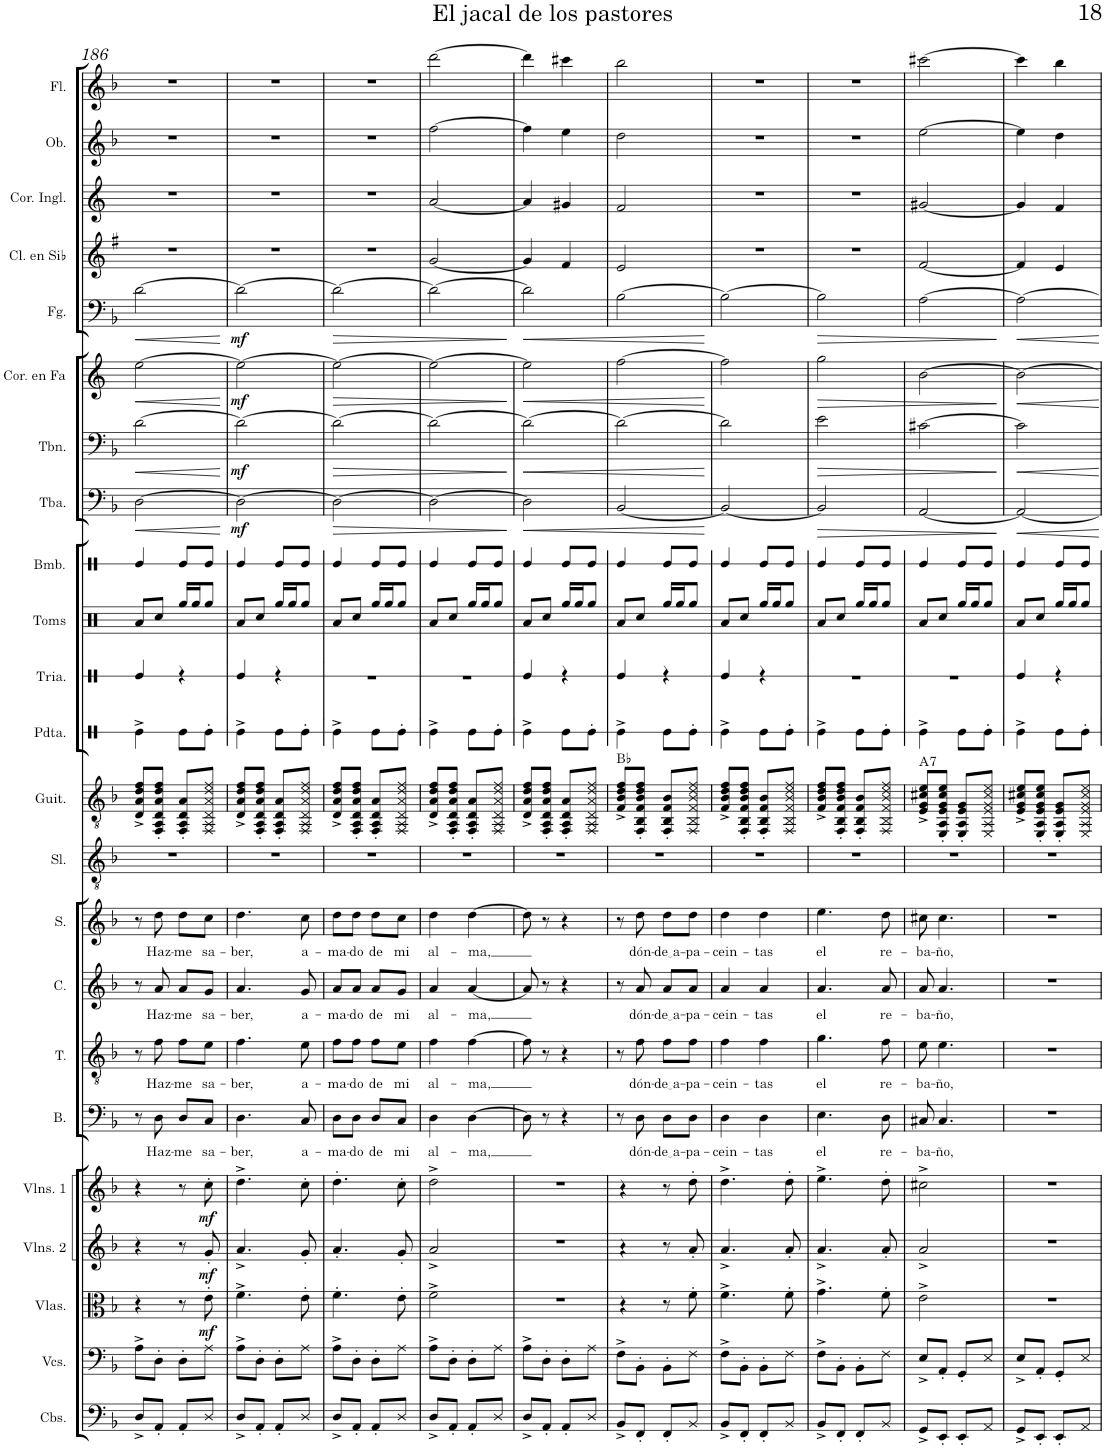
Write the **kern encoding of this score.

**kern	**kern	**kern	**dynam	**kern	**dynam	**kern	**dynam	**kern	**text	**kern	**text	**kern	**text	**kern	**text	**kern	**kern	**harte	**kern	**kern	**kern	**kern	**kern	**dynam	**kern	**dynam	**kern	**dynam	**kern	**dynam	**kern	**kern	**kern	**kern
*part23	*part22	*part21	*part21	*part20	*part20	*part19	*part19	*part18	*part18	*part17	*part17	*part16	*part16	*part15	*part15	*part14	*part13	*part13	*part12	*part11	*part10	*part9	*part8	*part8	*part7	*part7	*part6	*part6	*part5	*part5	*part4	*part3	*part2	*part1
*staff23	*staff22	*staff21	*staff21	*staff20	*staff20	*staff19	*staff19	*staff18	*staff18	*staff17	*staff17	*staff16	*staff16	*staff15	*staff15	*staff14	*staff13	*	*staff12	*staff11	*staff10	*staff9	*staff8	*staff8	*staff7	*staff7	*staff6	*staff6	*staff5	*staff5	*staff4	*staff3	*staff2	*staff1
*I"Contrabajos	*I"Violonchelos	*I"Violas	*	*I"Violines 2	*	*I"Violines 1	*	*I"Bajo	*	*I"Tenor	*	*I"Contralto	*	*I"Soprano	*	*I"Solista	*I"Guitarra	*	*I"Pandereta	*I"Triángulo	*I"Toms	*I"Bombo	*I"Tuba	*	*I"Trombón	*	*I"Trompa en Fa	*	*I"Fagot	*	*I"Clarinete en Sib	*I"Corno inglés	*I"Oboe	*I"Flauta
*I'Cbs.	*I'Vcs.	*I'Vlas.	*	*I'Vlns. 2	*	*I'Vlns. 1	*	*I'B.	*	*I'T.	*	*I'C.	*	*I'S.	*	*I'Sl.	*I'Guit.	*	*I'Pdta.	*	*I'Toms	*I'Bmb.	*I'Tba.	*	*I'Tbn.	*	*	*	*I'Fg.	*	*I'Cl. en Sib	*I'Cor. Ingl.	*I'Ob.	*I'Fl.
!!LO:PB:g=z
*clefF4	*clefF4	*clefC3	*	*clefG2	*	*clefG2	*	*clefF4	*	*clefGv2	*	*clefG2	*	*clefG2	*	*clefGv2	*clefGv2	*	*clefX	*clefX	*clefX	*clefX	*clefF4	*	*clefF4	*	*clefG2	*	*clefF4	*	*clefG2	*clefG2	*clefG2	*clefG2
*Trd7c12	*	*	*	*	*	*	*	*	*	*	*	*	*	*	*	*	*	*	*	*	*	*	*	*	*	*	*Trd4c7	*	*	*	*Trd1c2	*Trd4c7	*	*
*k[b-]	*k[b-]	*k[b-]	*	*k[b-]	*	*k[b-]	*	*k[b-]	*	*k[b-]	*	*k[b-]	*	*k[b-]	*	*k[b-]	*k[b-]	*	*k[]	*k[]	*k[]	*k[]	*k[b-]	*	*k[b-]	*	*k[]	*	*k[b-]	*	*k[f#]	*k[]	*k[b-]	*k[b-]
*M2/4	*M2/4	*M2/4	*	*M2/4	*	*M2/4	*	*M2/4	*	*M2/4	*	*M2/4	*	*M2/4	*	*M2/4	*M2/4	*	*M2/4	*M2/4	*M2/4	*M2/4	*M2/4	*	*M2/4	*	*M2/4	*	*M2/4	*	*M2/4	*M2/4	*M2/4	*M2/4
=186	=186	=186	=186	=186	=186	=186	=186	=186	=186	=186	=186	=186	=186	=186	=186	=186	=186	=186	=186	=186	=186	=186	=186	=186	=186	=186	=186	=186	=186	=186	=186	=186	=186	=186
!	!	!	!	!	!	!	!	!	!	!	!	!	!	!	!	!	!	!	!	!	!	!	!	!LO:HP:b	!	!LO:HP:b	!	!LO:HP:b	!	!LO:HP:b	!	!	!	!
8D^/L	8A^\L	4r	.	4r	.	4r	.	8r	.	8r	.	8r	.	8r	.	2r	8D/^ 8A/^ 8d/^ 8f/^L	.	4Re^\	4Re/	8Ra/L	4Re/	[2D\	<	[2d\	<	[2ee\	<	[2d\	<	2r	2r	2r	2r
!	!	!	!	!	!	!	!	!	!LO:LY:b	!	!LO:LY:b	!	!LO:LY:b	!	!LO:LY:b	!	!	!	!	!	!	!	!	!	!	!	!	!	!	!	!	!	!	!
8AA'/J	8D'\J	.	.	.	.	.	.	8D\	Haz-	8f\	Haz-	8a/	Haz-	8dd\	Haz-	.	8FF/' 8AA/' 8D/' 8A/' 8d/' 8f/'J	.	.	.	8Rcc/J	.	.	.	.	.	.	.	.	.	.	.	.	.
!	!	!	!	!	!	!	!	!	!LO:LY:b	!	!LO:LY:b	!	!LO:LY:b	!	!LO:LY:b	!	!	!	!	!	!	!	!	!	!	!	!	!	!	!	!	!	!	!
8AA'/L	8D'\L	8r	.	8r	.	8r	.	8D/L	-me	8f\L	-me	8a/L	-me	8dd\L	-me	.	8FF/' 8AA/' 8D/' 8A/'L	.	8Re\L	4r	16Rgg/LL	8Re/L	.	.	.	.	.	.	.	.	.	.	.	.
.	.	.	.	.	.	.	.	.	.	.	.	.	.	.	.	.	.	.	.	.	16Rgg/J	.	.	.	.	.	.	.	.	.	.	.	.	.
!	!	!	!LO:DY:b	!	!LO:DY:b	!	!LO:DY:b	!	!LO:LY:b	!	!LO:LY:b	!	!LO:LY:b	!	!LO:LY:b	!	!	!	!	!	!	!	!	!	!	!	!	!	!	!	!	!	!	!
8D/J	8A\J	8e'\	mf	8g'/	mf	8cc'\	mf	8C/J	sa-	8e\J	sa-	8g/J	sa-	8cc\J	sa-	.	8FF/ 8AA/ 8D/ 8A/ 8d/ 8f/J	.	8Re'\J	.	8Rgg/J	8Re/J	.	.	.	.	.	.	.	.	.	.	.	.
.	.	.	.	.	.	.	.	.	.	.	.	.	.	.	.	.	.	.	.	.	.	.	.	[	.	[	.	[	.	[	.	.	.	.
=187	=187	=187	=187	=187	=187	=187	=187	=187	=187	=187	=187	=187	=187	=187	=187	=187	=187	=187	=187	=187	=187	=187	=187	=187	=187	=187	=187	=187	=187	=187	=187	=187	=187	=187
!	!	!	!	!	!	!	!	!	!LO:LY:b	!	!LO:LY:b	!	!LO:LY:b	!	!LO:LY:b	!	!	!	!	!	!	!	!	!LO:DY:b	!	!LO:DY:b	!	!LO:DY:b	!	!LO:DY:b	!	!	!	!
8D^/L	8A^\L	4.f^\	.	4.a^/	.	4.dd^\	.	4.D\	-ber,	4.f\	-ber,	4.a/	-ber,	4.dd\	-ber,	2r	8D/^ 8A/^ 8d/^ 8f/^L	.	4Re^\	4Re/	8Ra/L	4Re/	2D\_	mf	2d\_	mf	2ee\_	mf	2d\_	mf	2r	2r	2r	2r
8AA'/J	8D'\J	.	.	.	.	.	.	.	.	.	.	.	.	.	.	.	8FF/' 8AA/' 8D/' 8A/' 8d/' 8f/'J	.	.	.	8Rcc/J	.	.	.	.	.	.	.	.	.	.	.	.	.
8AA'/L	8D'\L	.	.	.	.	.	.	.	.	.	.	.	.	.	.	.	8FF/' 8AA/' 8D/' 8A/'L	.	8Re\L	4r	16Rgg/LL	8Re/L	.	.	.	.	.	.	.	.	.	.	.	.
.	.	.	.	.	.	.	.	.	.	.	.	.	.	.	.	.	.	.	.	.	16Rgg/J	.	.	.	.	.	.	.	.	.	.	.	.	.
!	!	!	!	!	!	!	!	!	!LO:LY:b	!	!LO:LY:b	!	!LO:LY:b	!	!LO:LY:b	!	!	!	!	!	!	!	!	!	!	!	!	!	!	!	!	!	!	!
8D/J	8A\J	8e'\	.	8g'/	.	8cc'\	.	8C/	a-	8e\	a-	8g/	a-	8cc\	a-	.	8FF/ 8AA/ 8D/ 8A/ 8d/ 8f/J	.	8Re'\J	.	8Rgg/J	8Re/J	.	.	.	.	.	.	.	.	.	.	.	.
=188	=188	=188	=188	=188	=188	=188	=188	=188	=188	=188	=188	=188	=188	=188	=188	=188	=188	=188	=188	=188	=188	=188	=188	=188	=188	=188	=188	=188	=188	=188	=188	=188	=188	=188
!	!	!	!	!	!	!	!	!	!LO:LY:b	!	!LO:LY:b	!	!LO:LY:b	!	!LO:LY:b	!	!	!	!	!	!	!	!	!LO:HP:b	!	!LO:HP:b	!	!LO:HP:b	!	!LO:HP:b	!	!	!	!
8D^/L	8A^\L	4.f'\	.	4.a'/	.	4.dd'\	.	8D\L	-ma-	8f\L	-ma-	8a/L	-ma-	8dd\L	-ma-	2r	8D/^ 8A/^ 8d/^ 8f/^L	.	4Re^\	2r	8Ra/L	4Re/	2D\_	>	2d\_	>	2ee\_	>	2d\_	>	2r	2r	2r	2r
!	!	!	!	!	!	!	!	!	!LO:LY:b	!	!LO:LY:b	!	!LO:LY:b	!	!LO:LY:b	!	!	!	!	!	!	!	!	!	!	!	!	!	!	!	!	!	!	!
8AA'/J	8D'\J	.	.	.	.	.	.	8D\J	-do	8f\J	-do	8a/J	-do	8dd\J	-do	.	8FF/' 8AA/' 8D/' 8A/' 8d/' 8f/'J	.	.	.	8Rcc/J	.	.	.	.	.	.	.	.	.	.	.	.	.
!	!	!	!	!	!	!	!	!	!LO:LY:b	!	!LO:LY:b	!	!LO:LY:b	!	!LO:LY:b	!	!	!	!	!	!	!	!	!	!	!	!	!	!	!	!	!	!	!
8AA'/L	8D'\L	.	.	.	.	.	.	8D/L	de	8f\L	de	8a/L	de	8dd\L	de	.	8FF/' 8AA/' 8D/' 8A/'L	.	8Re\L	.	16Rgg/LL	8Re/L	.	.	.	.	.	.	.	.	.	.	.	.
.	.	.	.	.	.	.	.	.	.	.	.	.	.	.	.	.	.	.	.	.	16Rgg/J	.	.	.	.	.	.	.	.	.	.	.	.	.
!	!	!	!	!	!	!	!	!	!LO:LY:b	!	!LO:LY:b	!	!LO:LY:b	!	!LO:LY:b	!	!	!	!	!	!	!	!	!	!	!	!	!	!	!	!	!	!	!
8D/J	8A\J	8e'\	.	8g'/	.	8cc'\	.	8C/J	mi	8e\J	mi	8g/J	mi	8cc\J	mi	.	8FF/ 8AA/ 8D/ 8A/ 8d/ 8f/J	.	8Re'\J	.	8Rgg/J	8Re/J	.	.	.	.	.	.	.	.	.	.	.	.
=189	=189	=189	=189	=189	=189	=189	=189	=189	=189	=189	=189	=189	=189	=189	=189	=189	=189	=189	=189	=189	=189	=189	=189	=189	=189	=189	=189	=189	=189	=189	=189	=189	=189	=189
!	!	!	!	!	!	!	!	!	!LO:LY:b	!	!LO:LY:b	!	!LO:LY:b	!	!LO:LY:b	!	!	!	!	!	!	!	!	!	!	!	!	!	!	!	!	!	!	!
8D^/L	8A^\L	2f^\	.	2a^/	.	2dd^\	.	4D\	al-	4f\	al-	4a/	al-	4dd\	al-	2r	8D/^ 8A/^ 8d/^ 8f/^L	.	4Re^\	2r	8Ra/L	4Re/	2D\_	.	2d\_	.	2ee\_	.	2d\_	.	[2g/	[2a/	[2ff\	[2ddd\
8AA'/J	8D'\J	.	.	.	.	.	.	.	.	.	.	.	.	.	.	.	8FF/' 8AA/' 8D/' 8A/' 8d/' 8f/'J	.	.	.	8Rcc/J	.	.	.	.	.	.	.	.	.	.	.	.	.
!	!	!	!	!	!	!	!	!	!LO:LY:b	!	!LO:LY:b	!	!LO:LY:b	!	!LO:LY:b	!	!	!	!	!	!	!	!	!	!	!	!	!	!	!	!	!	!	!
8AA'/L	8D'\L	.	.	.	.	.	.	[4D\	-ma,	[4f\	-ma,	[4a/	-ma,	[4dd\	-ma,	.	8FF/' 8AA/' 8D/' 8A/'L	.	8Re\L	.	16Rgg/LL	8Re/L	.	.	.	.	.	.	.	.	.	.	.	.
.	.	.	.	.	.	.	.	.	.	.	.	.	.	.	.	.	.	.	.	.	16Rgg/J	.	.	.	.	.	.	.	.	.	.	.	.	.
8D/J	8A\J	.	.	.	.	.	.	.	.	.	.	.	.	.	.	.	8FF/ 8AA/ 8D/ 8A/ 8d/ 8f/J	.	8Re'\J	.	8Rgg/J	8Re/J	.	.	.	.	.	.	.	.	.	.	.	.
.	.	.	.	.	.	.	.	.	.	.	.	.	.	.	.	.	.	.	.	.	.	.	.	]	.	]	.	]	.	]	.	.	.	.
=190	=190	=190	=190	=190	=190	=190	=190	=190	=190	=190	=190	=190	=190	=190	=190	=190	=190	=190	=190	=190	=190	=190	=190	=190	=190	=190	=190	=190	=190	=190	=190	=190	=190	=190
!	!	!	!	!	!	!	!	!	!	!	!	!	!	!	!	!	!	!	!	!	!	!	!	!LO:HP:b	!	!LO:HP:b	!	!LO:HP:b	!	!LO:HP:b	!	!	!	!
8D^/L	8A^\L	2r	.	2r	.	2r	.	8D\]	.	8f\]	.	8a/]	.	8dd\]	.	2r	8D/^ 8A/^ 8d/^ 8f/^L	.	4Re^\	4Re/	8Ra/L	4Re/	2D\]	<	2d\_	<	2ee\]	<	2d\]	<	4g/]	4a/]	4ff\]	4ddd\]
8AA'/J	8D'\J	.	.	.	.	.	.	8r	.	8r	.	8r	.	8r	.	.	8FF/' 8AA/' 8D/' 8A/' 8d/' 8f/'J	.	.	.	8Rcc/J	.	.	.	.	.	.	.	.	.	.	.	.	.
8AA'/L	8D'\L	.	.	.	.	.	.	4r	.	4r	.	4r	.	4r	.	.	8FF/' 8AA/' 8D/' 8A/'L	.	8Re\L	4r	16Rgg/LL	8Re/L	.	.	.	.	.	.	.	.	4f#/	4g#X/	4ee\	4ccc#X\
.	.	.	.	.	.	.	.	.	.	.	.	.	.	.	.	.	.	.	.	.	16Rgg/J	.	.	.	.	.	.	.	.	.	.	.	.	.
8D/J	8A\J	.	.	.	.	.	.	.	.	.	.	.	.	.	.	.	8FF/ 8AA/ 8D/ 8A/ 8d/ 8f/J	.	8Re'\J	.	8Rgg/J	8Re/J	.	.	.	.	.	.	.	.	.	.	.	.
=191	=191	=191	=191	=191	=191	=191	=191	=191	=191	=191	=191	=191	=191	=191	=191	=191	=191	=191	=191	=191	=191	=191	=191	=191	=191	=191	=191	=191	=191	=191	=191	=191	=191	=191
8BB-^/L	8F^\L	4rB	.	4ra	.	4ra	.	8r	.	8r	.	8r	.	8r	.	2r	8F/^ 8B-/^ 8d/^ 8f/^L	Bb:maj	4Re^\	4Re/	8Ra/L	4Re/	[2BB-/	.	2d\_	.	[2ff\	.	[2B-\	.	2e/	2f/	2dd\	2bb-\
!	!	!	!	!	!	!	!	!	!LO:LY:b	!	!LO:LY:b	!	!LO:LY:b	!	!LO:LY:b	!	!	!	!	!	!	!	!	!	!	!	!	!	!	!	!	!	!	!
8FF'/J	8BB-'\J	.	.	.	.	.	.	8D\	dón-	8f\	dón-	8a/	dón-	8dd\	dón-	.	8FF/' 8BB-/' 8F/' 8B-/' 8d/' 8f/'J	.	.	.	8Rcc/J	.	.	.	.	.	.	.	.	.	.	.	.	.
!	!	!	!	!	!	!	!	!	!LO:LY:b	!	!LO:LY:b	!	!LO:LY:b	!	!LO:LY:b	!	!	!	!	!	!	!	!	!	!	!	!	!	!	!	!	!	!	!
8FF'/L	8BB-'\L	8r	.	8r	.	8r	.	8D\L	de a	8f\L	de a	8a/L	de a	8dd\L	de a	.	8FF/' 8BB-/' 8F/' 8B-/'L	.	8Re\L	4r	16Rgg/LL	8Re/L	.	.	.	.	.	.	.	.	.	.	.	.
.	.	.	.	.	.	.	.	.	.	.	.	.	.	.	.	.	.	.	.	.	16Rgg/J	.	.	.	.	.	.	.	.	.	.	.	.	.
!	!	!	!	!	!	!	!	!	!LO:LY:b	!	!LO:LY:b	!	!LO:LY:b	!	!LO:LY:b	!	!	!	!	!	!	!	!	!	!	!	!	!	!	!	!	!	!	!
8BB-/J	8F\J	8f'\	.	8a'/	.	8dd'\	.	8D\J	-pa-	8f\J	-pa-	8a/J	-pa-	8dd\J	-pa-	.	8FF/ 8BB-/ 8F/ 8B-/ 8d/ 8f/J	.	8Re'\J	.	8Rgg/J	8Re/J	.	.	.	.	.	.	.	.	.	.	.	.
.	.	.	.	.	.	.	.	.	.	.	.	.	.	.	.	.	.	.	.	.	.	.	.	[	.	[	.	[	.	[	.	.	.	.
=192	=192	=192	=192	=192	=192	=192	=192	=192	=192	=192	=192	=192	=192	=192	=192	=192	=192	=192	=192	=192	=192	=192	=192	=192	=192	=192	=192	=192	=192	=192	=192	=192	=192	=192
!	!	!	!	!	!	!	!	!	!LO:LY:b	!	!LO:LY:b	!	!LO:LY:b	!	!LO:LY:b	!	!	!	!	!	!	!	!	!	!	!	!	!	!	!	!	!	!	!
8BB-^/L	8F^\L	4.f^\	.	4.a^/	.	4.dd^\	.	4D\	-cein-	4f\	-cein-	4a/	-cein-	4dd\	-cein-	2r	8F/^ 8B-/^ 8d/^ 8f/^L	.	4Re^\	4Re/	8Ra/L	4Re/	2BB-/_	.	2d\]	.	2ff\]	.	2B-\_	.	2r	2r	2r	2r
8FF'/J	8BB-'\J	.	.	.	.	.	.	.	.	.	.	.	.	.	.	.	8FF/' 8BB-/' 8F/' 8B-/' 8d/' 8f/'J	.	.	.	8Rcc/J	.	.	.	.	.	.	.	.	.	.	.	.	.
!	!	!	!	!	!	!	!	!	!LO:LY:b	!	!LO:LY:b	!	!LO:LY:b	!	!LO:LY:b	!	!	!	!	!	!	!	!	!	!	!	!	!	!	!	!	!	!	!
8FF'/L	8BB-'\L	.	.	.	.	.	.	4D\	-tas	4f\	-tas	4a/	-tas	4dd\	-tas	.	8FF/' 8BB-/' 8F/' 8B-/'L	.	8Re\L	4r	16Rgg/LL	8Re/L	.	.	.	.	.	.	.	.	.	.	.	.
.	.	.	.	.	.	.	.	.	.	.	.	.	.	.	.	.	.	.	.	.	16Rgg/J	.	.	.	.	.	.	.	.	.	.	.	.	.
8BB-/J	8F\J	8f'\	.	8a'/	.	8dd'\	.	.	.	.	.	.	.	.	.	.	8FF/ 8BB-/ 8F/ 8B-/ 8d/ 8f/J	.	8Re'\J	.	8Rgg/J	8Re/J	.	.	.	.	.	.	.	.	.	.	.	.
=193	=193	=193	=193	=193	=193	=193	=193	=193	=193	=193	=193	=193	=193	=193	=193	=193	=193	=193	=193	=193	=193	=193	=193	=193	=193	=193	=193	=193	=193	=193	=193	=193	=193	=193
!	!	!	!	!	!	!	!	!	!LO:LY:b	!	!LO:LY:b	!	!LO:LY:b	!	!LO:LY:b	!	!	!	!	!	!	!	!	!LO:HP:b	!	!LO:HP:b	!	!LO:HP:b	!	!LO:HP:b	!	!	!	!
8BB-^/L	8F^\L	4.g^\	.	4.a^/	.	4.ee^\	.	4.E\	el	4.g\	el	4.a/	el	4.ee\	el	2r	8F/^ 8B-/^ 8d/^ 8f/^L	.	4Re^\	2r	8Ra/L	4Re/	2BB-/]	>	2e\	>	2gg\	>	2B-\]	>	2r	2r	2r	2r
8FF'/J	8BB-'\J	.	.	.	.	.	.	.	.	.	.	.	.	.	.	.	8FF/' 8BB-/' 8F/' 8B-/' 8d/' 8f/'J	.	.	.	8Rcc/J	.	.	.	.	.	.	.	.	.	.	.	.	.
8FF'/L	8BB-'\L	.	.	.	.	.	.	.	.	.	.	.	.	.	.	.	8FF/' 8BB-/' 8F/' 8B-/'L	.	8Re\L	.	16Rgg/LL	8Re/L	.	.	.	.	.	.	.	.	.	.	.	.
.	.	.	.	.	.	.	.	.	.	.	.	.	.	.	.	.	.	.	.	.	16Rgg/J	.	.	.	.	.	.	.	.	.	.	.	.	.
!	!	!	!	!	!	!	!	!	!LO:LY:b	!	!LO:LY:b	!	!LO:LY:b	!	!LO:LY:b	!	!	!	!	!	!	!	!	!	!	!	!	!	!	!	!	!	!	!
8BB-/J	8F\J	8f'\	.	8a'/	.	8dd'\	.	8D\	re-	8f\	re-	8a/	re-	8dd\	re-	.	8FF/ 8BB-/ 8F/ 8B-/ 8d/ 8f/J	.	8Re'\J	.	8Rgg/J	8Re/J	.	.	.	.	.	.	.	.	.	.	.	.
=194	=194	=194	=194	=194	=194	=194	=194	=194	=194	=194	=194	=194	=194	=194	=194	=194	=194	=194	=194	=194	=194	=194	=194	=194	=194	=194	=194	=194	=194	=194	=194	=194	=194	=194
!	!	!	!	!	!	!	!	!	!LO:LY:b	!	!LO:LY:b	!	!LO:LY:b	!	!LO:LY:b	!	!	!LO:H:kt=7	!	!	!	!	!	!	!	!	!	!	!	!	!	!	!	!
8GG^/L	8E^/L	2e^\	.	2a^/	.	2cc#X^\	.	8C#X/	-ba-	8e\	-ba-	8a/	-ba-	8cc#X\	-ba-	2r	8E/^ 8G/^ 8c#X/^ 8e/^L	A:7	4Re^\	2r	8Ra/L	4Re/	[2AA/	.	[2c#X\	.	[2b\	.	[2A\	.	[2f#/	[2g#X/	[2ee\	[2ccc#X\
!	!	!	!	!	!	!	!	!	!LO:LY:b	!	!LO:LY:b	!	!LO:LY:b	!	!LO:LY:b	!	!	!	!	!	!	!	!	!	!	!	!	!	!	!	!	!	!	!
8EE'/J	8AA'/J	.	.	.	.	.	.	4.C#/	-ño,	4.e\	-ño,	4.a/	-ño,	4.cc#\	-ño,	.	8EE/' 8AA/' 8E/' 8G/' 8c#/' 8e/'J	.	.	.	8Rcc/J	.	.	.	.	.	.	.	.	.	.	.	.	.
8EE'/L	8GG'/L	.	.	.	.	.	.	.	.	.	.	.	.	.	.	.	8EE/' 8AA/' 8E/' 8G/'L	.	8Re\L	.	16Rgg/LL	8Re/L	.	.	.	.	.	.	.	.	.	.	.	.
.	.	.	.	.	.	.	.	.	.	.	.	.	.	.	.	.	.	.	.	.	16Rgg/J	.	.	.	.	.	.	.	.	.	.	.	.	.
8AA/J	8E/J	.	.	.	.	.	.	.	.	.	.	.	.	.	.	.	8EE/ 8AA/ 8E/ 8G/ 8c#/ 8e/J	.	8Re'\J	.	8Rgg/J	8Re/J	.	.	.	.	.	.	.	.	.	.	.	.
.	.	.	.	.	.	.	.	.	.	.	.	.	.	.	.	.	.	.	.	.	.	.	.	]	.	]	.	]	.	]	.	.	.	.
=195	=195	=195	=195	=195	=195	=195	=195	=195	=195	=195	=195	=195	=195	=195	=195	=195	=195	=195	=195	=195	=195	=195	=195	=195	=195	=195	=195	=195	=195	=195	=195	=195	=195	=195
8GG^/L	8E^/L	2r	.	2r	.	2r	.	2r	.	2r	.	2r	.	2r	.	2r	8E/^ 8G/^ 8c#X/^ 8e/^L	.	4Re^\	4Re/	8Ra/L	4Re/	2AA/_	.	2c#\]	.	2b\_	.	2A\_	.	4f#/]	4g#/]	4ee\]	4ccc#\]
8EE'/J	8AA'/J	.	.	.	.	.	.	.	.	.	.	.	.	.	.	.	8EE/' 8AA/' 8E/' 8G/' 8c#/' 8e/'J	.	.	.	8Rcc/J	.	.	.	.	.	.	.	.	.	.	.	.	.
8EE'/L	8GG'/L	.	.	.	.	.	.	.	.	.	.	.	.	.	.	.	8EE/' 8AA/' 8E/' 8G/'L	.	8Re\L	4r	16Rgg/LL	8Re/L	.	.	.	.	.	.	.	.	4e/	4f/	4dd\	4bb-\
.	.	.	.	.	.	.	.	.	.	.	.	.	.	.	.	.	.	.	.	.	16Rgg/J	.	.	.	.	.	.	.	.	.	.	.	.	.
8AA/J	8E/J	.	.	.	.	.	.	.	.	.	.	.	.	.	.	.	8EE/ 8AA/ 8E/ 8G/ 8c#/ 8e/J	.	8Re'\J	.	8Rgg/J	8Re/J	.	.	.	.	.	.	.	.	.	.	.	.
=	=	=	=	=	=	=	=	=	=	=	=	=	=	=	=	=	=	=	=	=	=	=	=	=	=	=	=	=	=	=	=	=	=	=
*-	*-	*-	*-	*-	*-	*-	*-	*-	*-	*-	*-	*-	*-	*-	*-	*-	*-	*-	*-	*-	*-	*-	*-	*-	*-	*-	*-	*-	*-	*-	*-	*-	*-	*-
